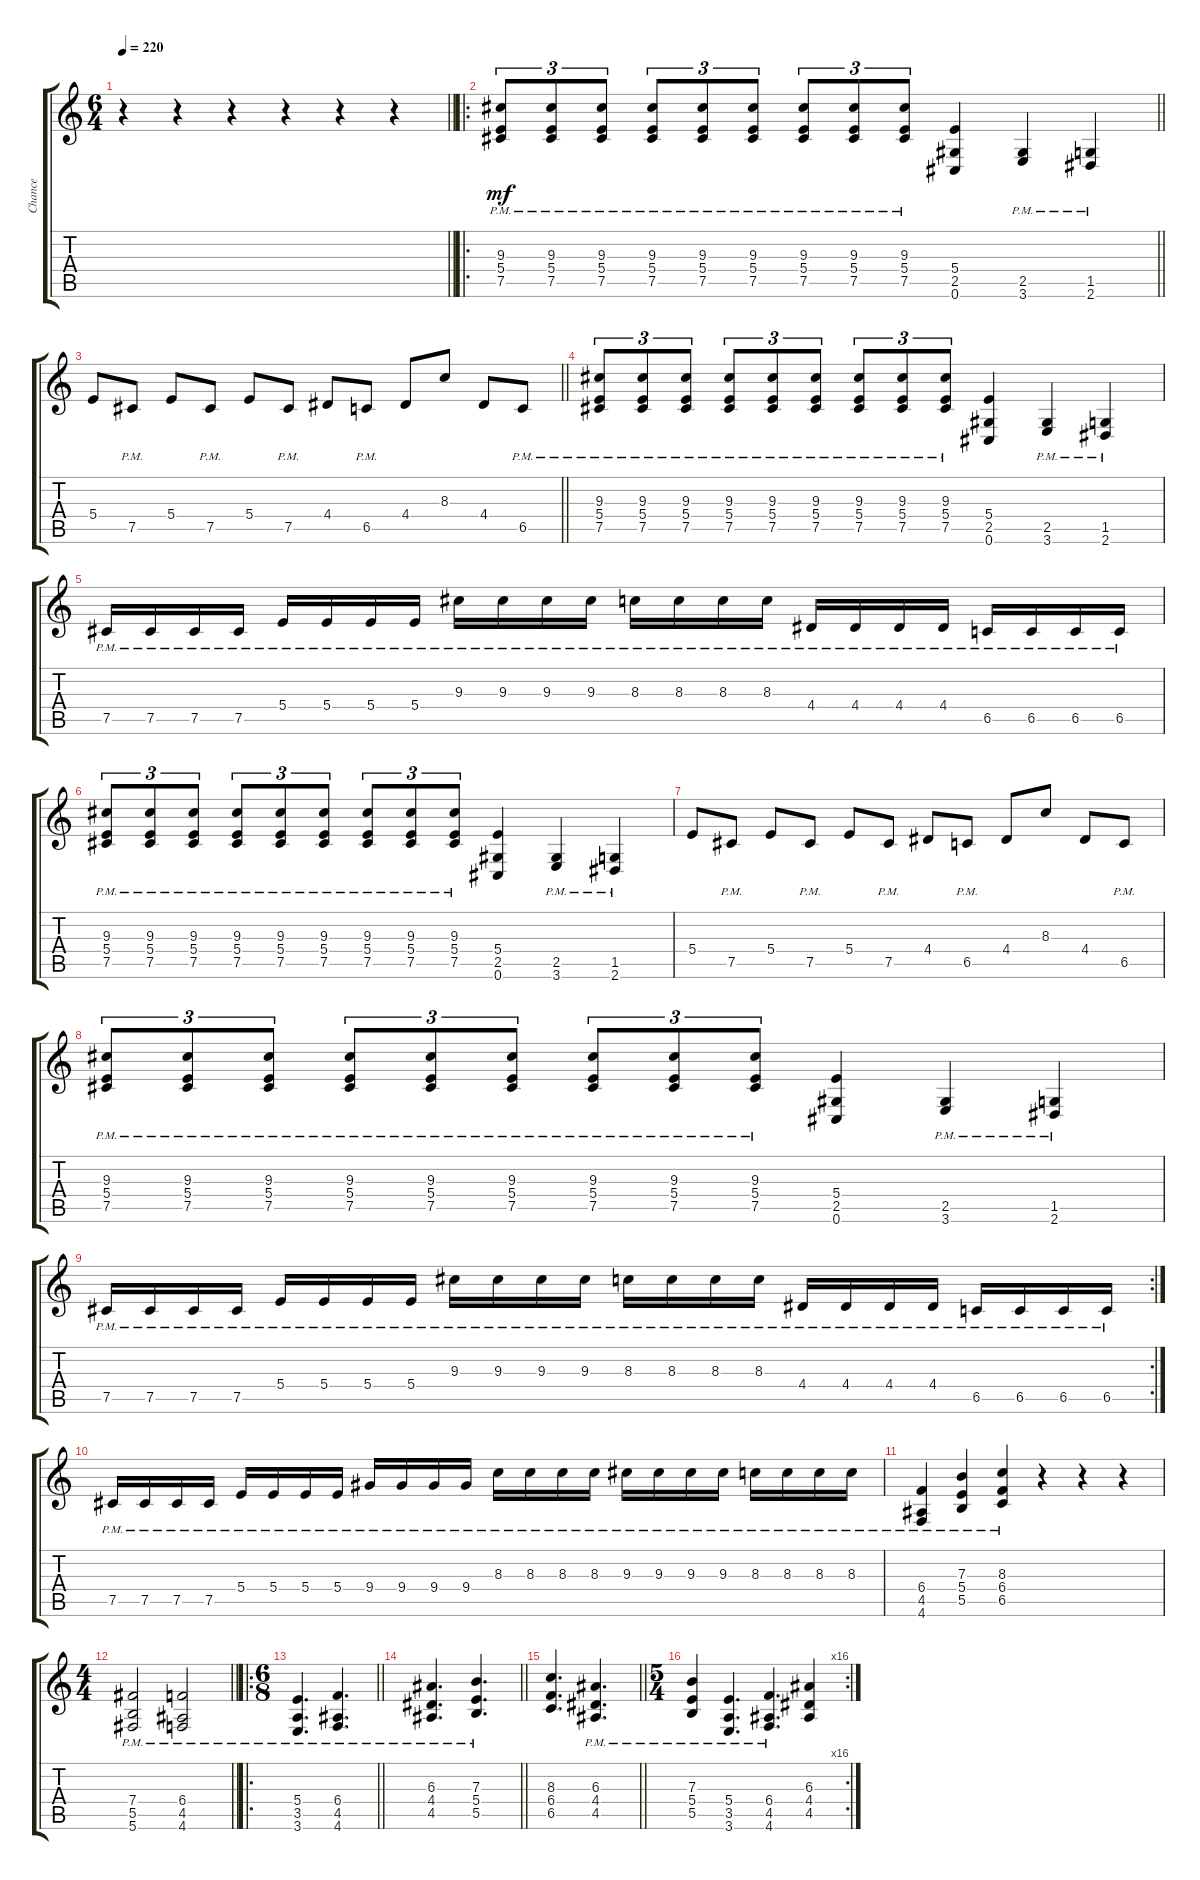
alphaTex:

\track ("Chance" "Chance") {instrument distortionguitar}
\staff {score tabs}
\tuning (Db4 Ab3 E3 B2 Gb2 Db2) {hide}
\ts (6 4)
\tempo 220
\clef g2
\barLineRight lightlight
\ks c
r.4{dy mf} r.4 r.4 r.4 r.4 r.4 |
\ro
\section ("" "")
\barLineRight lightlight
(9.3{pm} 5.4{pm} 7.5{pm}).8{tu (3 2)} (9.3{pm} 5.4{pm} 7.5{pm}).8{tu (3 2)} (9.3{pm} 5.4{pm} 7.5{pm}).8{tu (3 2)} (9.3{pm} 5.4{pm} 7.5{pm}).8{tu (3 2)} (9.3{pm} 5.4{pm} 7.5{pm}).8{tu (3 2)} (9.3{pm} 5.4{pm} 7.5{pm}).8{tu (3 2)} (9.3{pm} 5.4{pm} 7.5{pm}).8{tu (3 2)} (9.3{pm} 5.4{pm} 7.5{pm}).8{tu (3 2)} (9.3{pm} 5.4{pm} 7.5{pm}).8{tu (3 2)} (5.4 2.5 0.6).4 (2.5{pm} 3.6{pm}).4 (1.5{pm} 2.6{pm}).4 |
\section ("" "")
\barLineRight lightlight
5.4.8 7.5{pm}.8 5.4.8 7.5{pm}.8 5.4.8 7.5{pm}.8 4.4.8 6.5{pm}.8 4.4.8 8.3.8 4.4.8 6.5{pm}.8 |
\section ("" "")
(9.3{pm} 5.4{pm} 7.5{pm}).8{tu (3 2)} (9.3{pm} 5.4{pm} 7.5{pm}).8{tu (3 2)} (9.3{pm} 5.4{pm} 7.5{pm}).8{tu (3 2)} (9.3{pm} 5.4{pm} 7.5{pm}).8{tu (3 2)} (9.3{pm} 5.4{pm} 7.5{pm}).8{tu (3 2)} (9.3{pm} 5.4{pm} 7.5{pm}).8{tu (3 2)} (9.3{pm} 5.4{pm} 7.5{pm}).8{tu (3 2)} (9.3{pm} 5.4{pm} 7.5{pm}).8{tu (3 2)} (9.3{pm} 5.4{pm} 7.5{pm}).8{tu (3 2)} (5.4 2.5 0.6).4 (2.5{pm} 3.6{pm}).4 (1.5{pm} 2.6{pm}).4 |
7.5{pm}.16 7.5{pm}.16 7.5{pm}.16 7.5{pm}.16 5.4{pm}.16 5.4{pm}.16 5.4{pm}.16 5.4{pm}.16 9.3{pm}.16 9.3{pm}.16 9.3{pm}.16 9.3{pm}.16 8.3{pm}.16 8.3{pm}.16 8.3{pm}.16 8.3{pm}.16 4.4{pm}.16 4.4{pm}.16 4.4{pm}.16 4.4{pm}.16 6.5{pm}.16 6.5{pm}.16 6.5{pm}.16 6.5{pm}.16 |
(9.3{pm} 5.4{pm} 7.5{pm}).8{tu (3 2)} (9.3{pm} 5.4{pm} 7.5{pm}).8{tu (3 2)} (9.3{pm} 5.4{pm} 7.5{pm}).8{tu (3 2)} (9.3{pm} 5.4{pm} 7.5{pm}).8{tu (3 2)} (9.3{pm} 5.4{pm} 7.5{pm}).8{tu (3 2)} (9.3{pm} 5.4{pm} 7.5{pm}).8{tu (3 2)} (9.3{pm} 5.4{pm} 7.5{pm}).8{tu (3 2)} (9.3{pm} 5.4{pm} 7.5{pm}).8{tu (3 2)} (9.3{pm} 5.4{pm} 7.5{pm}).8{tu (3 2)} (5.4 2.5 0.6).4 (2.5{pm} 3.6{pm}).4 (1.5{pm} 2.6{pm}).4 |
5.4.8 7.5{pm}.8 5.4.8 7.5{pm}.8 5.4.8 7.5{pm}.8 4.4.8 6.5{pm}.8 4.4.8 8.3.8 4.4.8 6.5{pm}.8 |
(9.3{pm} 5.4{pm} 7.5{pm}).8{tu (3 2)} (9.3{pm} 5.4{pm} 7.5{pm}).8{tu (3 2)} (9.3{pm} 5.4{pm} 7.5{pm}).8{tu (3 2)} (9.3{pm} 5.4{pm} 7.5{pm}).8{tu (3 2)} (9.3{pm} 5.4{pm} 7.5{pm}).8{tu (3 2)} (9.3{pm} 5.4{pm} 7.5{pm}).8{tu (3 2)} (9.3{pm} 5.4{pm} 7.5{pm}).8{tu (3 2)} (9.3{pm} 5.4{pm} 7.5{pm}).8{tu (3 2)} (9.3{pm} 5.4{pm} 7.5{pm}).8{tu (3 2)} (5.4 2.5 0.6).4 (2.5{pm} 3.6{pm}).4 (1.5{pm} 2.6{pm}).4 |
\rc 2
7.5{pm}.16 7.5{pm}.16 7.5{pm}.16 7.5{pm}.16 5.4{pm}.16 5.4{pm}.16 5.4{pm}.16 5.4{pm}.16 9.3{pm}.16 9.3{pm}.16 9.3{pm}.16 9.3{pm}.16 8.3{pm}.16 8.3{pm}.16 8.3{pm}.16 8.3{pm}.16 4.4{pm}.16 4.4{pm}.16 4.4{pm}.16 4.4{pm}.16 6.5{pm}.16 6.5{pm}.16 6.5{pm}.16 6.5{pm}.16 |
7.5{pm}.16 7.5{pm}.16 7.5{pm}.16 7.5{pm}.16 5.4{pm}.16 5.4{pm}.16 5.4{pm}.16 5.4{pm}.16 9.4{pm}.16 9.4{pm}.16 9.4{pm}.16 9.4{pm}.16 8.3{pm}.16 8.3{pm}.16 8.3{pm}.16 8.3{pm}.16 9.3{pm}.16 9.3{pm}.16 9.3{pm}.16 9.3{pm}.16 8.3{pm}.16 8.3{pm}.16 8.3{pm}.16 8.3{pm}.16 |
(6.4{pm} 4.5{pm} 4.6{pm}).4 (7.3{pm} 5.4{pm} 5.5{pm}).4 (8.3{pm} 6.4{pm} 6.5{pm}).4 r.4 r.4 r.4 |
\ts (4 4)
\barLineRight lightlight
(7.4{pm} 5.5{pm} 5.6{pm}).2 (6.4{pm} 4.5{pm} 4.6{pm}).2 |
\ro
\ts (6 8)
\section ("" "")
\barLineRight lightlight
(5.4{pm} 3.5{pm} 3.6{pm}).4{d} (6.4{pm} 4.5{pm} 4.6{pm}).4{d} |
\section ("" "")
\barLineRight lightlight
(6.3{pm} 4.4{pm} 4.5{pm}).4{d} (7.3{pm} 5.4{pm} 5.5{pm}).4{d} |
\section ("" "")
\barLineRight lightlight
(8.3 6.4 6.5).4{d} (6.3{pm} 4.4{pm} 4.5{pm}).4{d} |
\rc 16
\ts (5 4)
\section ("" "")
(7.3{pm} 5.4{pm} 5.5{pm}).4 (5.4{pm} 3.5{pm} 3.6{pm}).4{d} (6.4{pm} 4.5{pm} 4.6{pm}).4{d} (6.3 4.4 4.5).4
